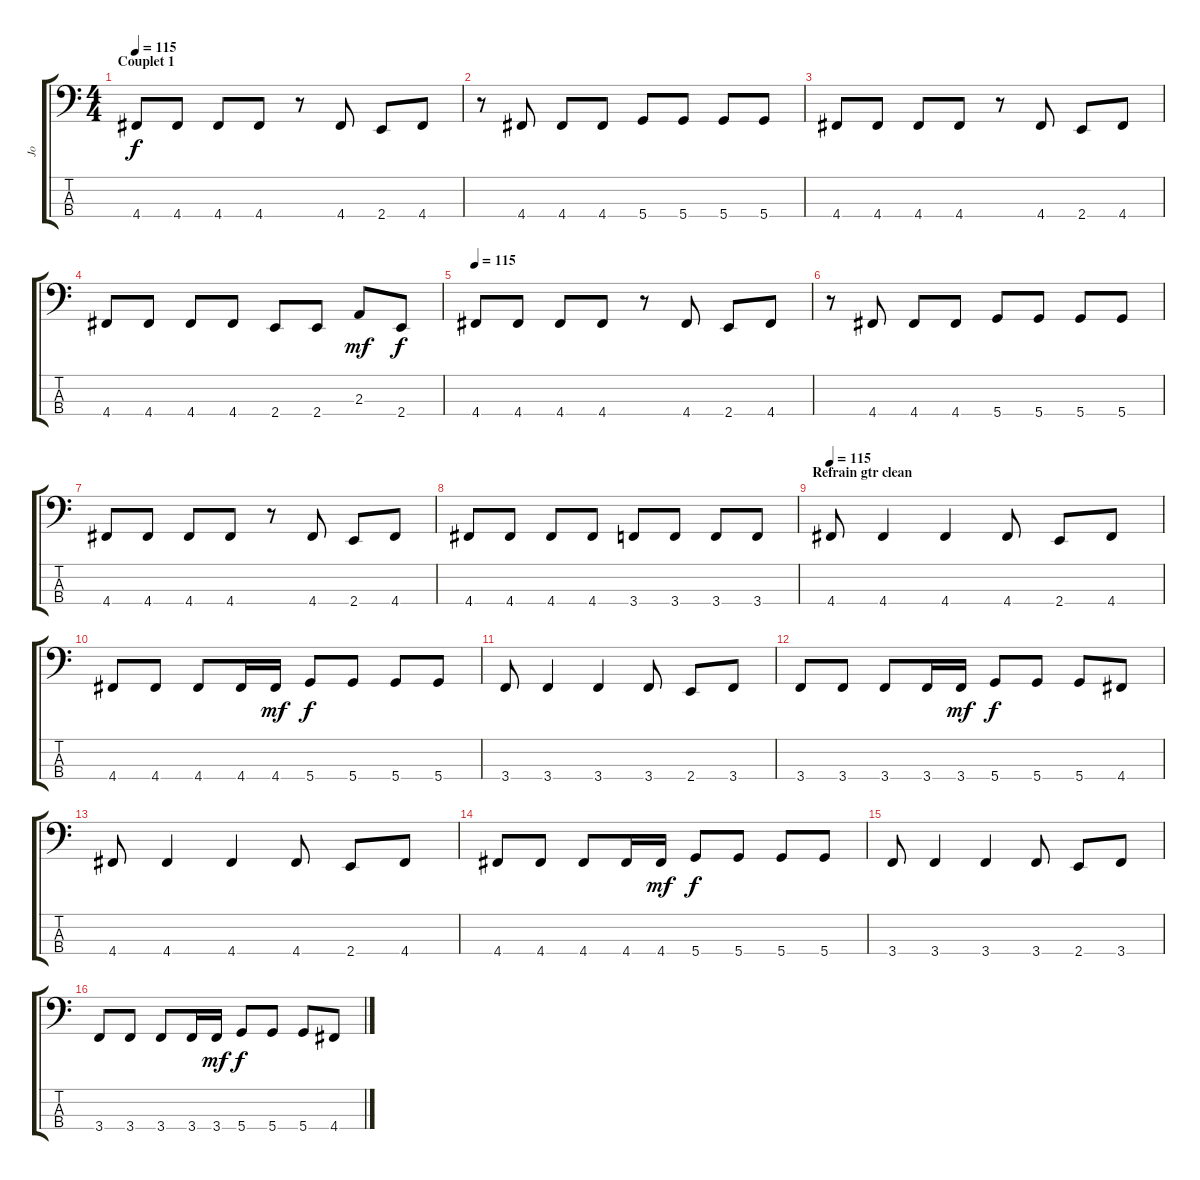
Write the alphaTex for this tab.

\track ("Jo" "Jo") {instrument electricbassfinger}
\staff {score tabs}
\tuning (F2 C2 G1 D1) {hide}
\ts (4 4)
\section ("" "Couplet 1")
\tempo 115
\clef f4
\ks c
4.4.8{dy f} 4.4.8 4.4.8 4.4.8 r.8 4.4.8 2.4.8 4.4.8 |
r.8 4.4.8 4.4.8 4.4.8 5.4.8 5.4.8 5.4.8 5.4.8 |
4.4.8 4.4.8 4.4.8 4.4.8 r.8 4.4.8 2.4.8 4.4.8 |
4.4.8 4.4.8 4.4.8 4.4.8 2.4.8 2.4.8 2.3.8{dy mf} 2.4.8{dy f} |
\tempo 115
4.4.8 4.4.8 4.4.8 4.4.8 r.8 4.4.8 2.4.8 4.4.8 |
r.8 4.4.8 4.4.8 4.4.8 5.4.8 5.4.8 5.4.8 5.4.8 |
4.4.8 4.4.8 4.4.8 4.4.8 r.8 4.4.8 2.4.8 4.4.8 |
4.4.8 4.4.8 4.4.8 4.4.8 3.4.8 3.4.8 3.4.8 3.4.8 |
\section ("" "Refrain gtr clean")
\tempo 115
4.4.8 4.4.4 4.4.4 4.4.8 2.4.8 4.4.8 |
4.4.8 4.4.8 4.4.8 4.4.16 4.4.16{dy mf} 5.4.8{dy f} 5.4.8 5.4.8 5.4.8 |
3.4.8 3.4.4 3.4.4 3.4.8 2.4.8 3.4.8 |
3.4.8 3.4.8 3.4.8 3.4.16 3.4.16{dy mf} 5.4.8{dy f} 5.4.8 5.4.8 4.4.8 |
4.4.8 4.4.4 4.4.4 4.4.8 2.4.8 4.4.8 |
4.4.8 4.4.8 4.4.8 4.4.16 4.4.16{dy mf} 5.4.8{dy f} 5.4.8 5.4.8 5.4.8 |
3.4.8 3.4.4 3.4.4 3.4.8 2.4.8 3.4.8 |
3.4.8 3.4.8 3.4.8 3.4.16 3.4.16{dy mf} 5.4.8{dy f} 5.4.8 5.4.8 4.4.8
